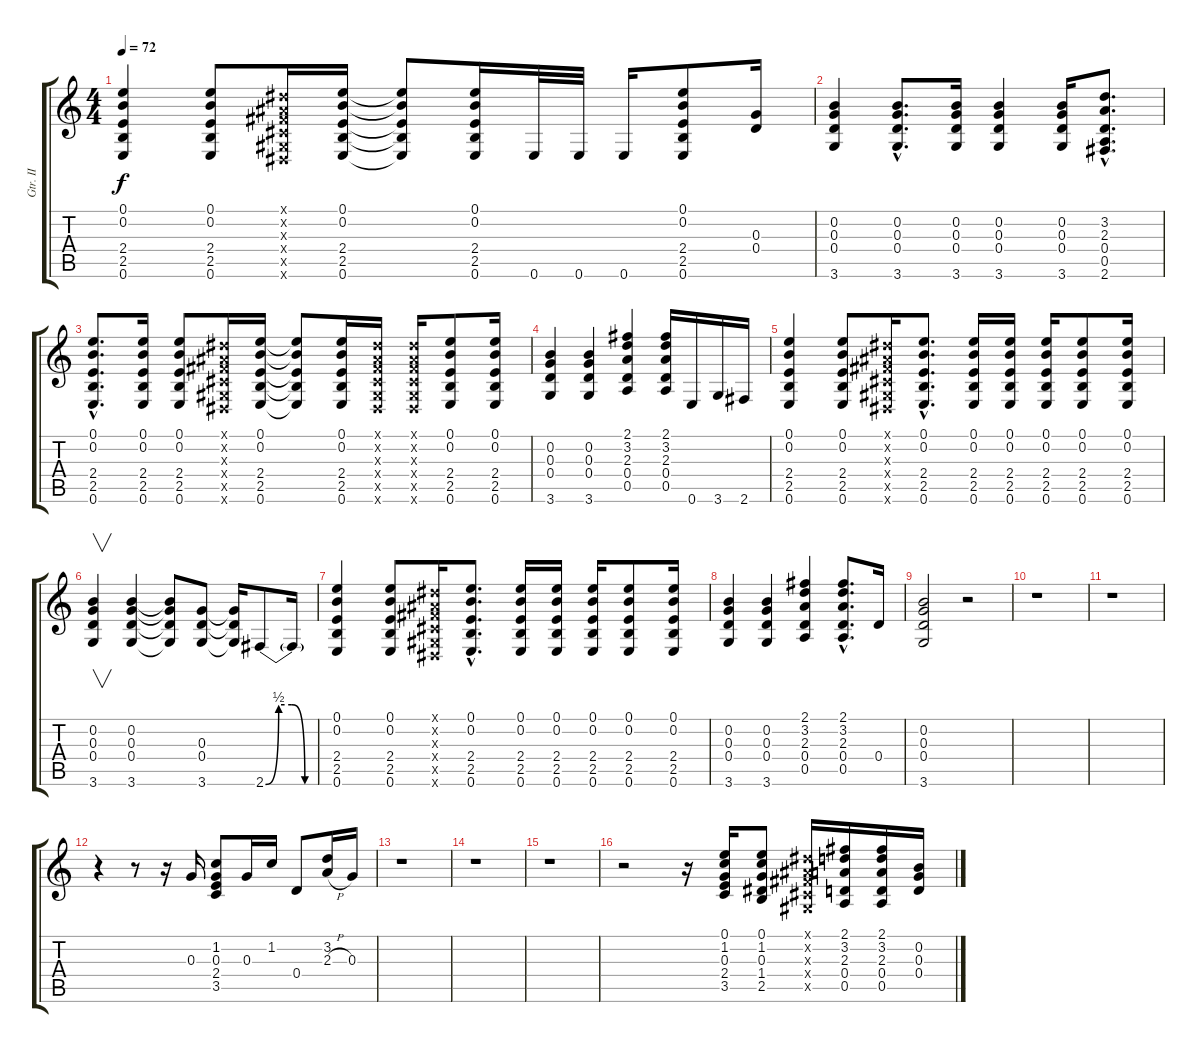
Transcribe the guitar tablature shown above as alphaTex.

\track ("Gtr. II" "Gtr. II") {instrument electricguitarclean}
\staff {score tabs}
\tuning (E4 B3 G3 D3 A2 E2) {hide}
\ts (4 4)
\tempo 72
\clef g2
\ks c
(0.1 0.2 2.4 2.5 0.6).4{dy f} (0.1 0.2 2.4 2.5 0.6).8 (-1.1{x} -1.2{x} -1.3{x} -1.4{x} -1.5{x} -1.6{x}).16 (0.1 0.2 2.4 2.5 0.6).16 (0.1{t} 0.2{t} 2.4{t} 2.5{t} 0.6{t}).8 (0.1 0.2 2.4 2.5 0.6).16 0.6.32 0.6.32 0.6.16 (0.1 0.2 2.4 2.5 0.6).8 (0.3 0.4).16 |
(0.2 0.3 0.4 3.6).4 (0.2{hac} 0.3{hac} 0.4{hac} 3.6{hac}).8{d} (0.2 0.3 0.4 3.6).16 (0.2 0.3 0.4 3.6).4 (0.2 0.3 0.4 3.6).16 (3.2{hac} 2.3{hac} 0.4{hac} 0.5{hac} 2.6{hac}).8{d} |
(0.1{hac} 0.2{hac} 2.4{hac} 2.5{hac} 0.6{hac}).8{d} (0.1 0.2 2.4 2.5 0.6).16 (0.1 0.2 2.4 2.5 0.6).8 (-1.1{x} -1.2{x} -1.3{x} -1.4{x} -1.5{x} -1.6{x}).16 (0.1 0.2 2.4 2.5 0.6).16 (0.1{t} 0.2{t} 2.4{t} 2.5{t} 0.6{t}).8 (0.1 0.2 2.4 2.5 0.6).16 (-1.1{x} -1.2{x} -1.3{x} -1.4{x} -1.5{x} -1.6{x}).16 (-1.1{x} -1.2{x} -1.3{x} -1.4{x} -1.5{x} -1.6{x}).16 (0.1 0.2 2.4 2.5 0.6).8 (0.1 0.2 2.4 2.5 0.6).16 |
(0.2 0.3 0.4 3.6).4 (0.2 0.3 0.4 3.6).4 (2.1 3.2 2.3 0.4 0.5).4 (2.1 3.2 2.3 0.4 0.5).16 0.6.16 3.6.16 2.6.16 |
(0.1 0.2 2.4 2.5 0.6).4 (0.1 0.2 2.4 2.5 0.6).8 (-1.1{x} -1.2{x} -1.3{x} -1.4{x} -1.5{x} -1.6{x}).16 (0.1{hac} 0.2{hac} 2.4{hac} 2.5{hac} 0.6{hac}).8{d} (0.1 0.2 2.4 2.5 0.6).16 (0.1 0.2 2.4 2.5 0.6).16 (0.1 0.2 2.4 2.5 0.6).16 (0.1 0.2 2.4 2.5 0.6).8 (0.1 0.2 2.4 2.5 0.6).16 |
(0.2 0.3 0.4 3.6).4{v} (0.2 0.3 0.4 3.6).4 (0.2{t} 0.3{t} 0.4{t} 3.6{t}).8 (0.3 0.4 3.6).8 (0.3{t} 0.4{t} 3.6{t}).16 2.6{be (custom 0 0 15 2 30 2 45 0 60 0)}.8 2.6{t}.16 |
(0.1 0.2 2.4 2.5 0.6).4 (0.1 0.2 2.4 2.5 0.6).8 (-1.1{x} -1.2{x} -1.3{x} -1.4{x} -1.5{x} -1.6{x}).16 (0.1{hac} 0.2{hac} 2.4{hac} 2.5{hac} 0.6{hac}).8{d} (0.1 0.2 2.4 2.5 0.6).16 (0.1 0.2 2.4 2.5 0.6).16 (0.1 0.2 2.4 2.5 0.6).16 (0.1 0.2 2.4 2.5 0.6).8 (0.1 0.2 2.4 2.5 0.6).16 |
(0.2 0.3 0.4 3.6).4 (0.2 0.3 0.4 3.6).4 (2.1 3.2 2.3 0.4 0.5).4 (2.1{hac} 3.2{hac} 2.3{hac} 0.4{hac} 0.5{hac}).8{d} 0.4.16 |
(0.2 0.3 0.4 3.6).2 r.2 |
r.1 |
r.1 |
r.4 r.8 r.16 0.3.16 (1.2 0.3 2.4 3.5).8 0.3.16 1.2.16 0.4.8 (3.2 2.3{h}).16 0.3.16 |
r.1 |
r.1 |
r.1 |
r.2 r.16 (0.1 1.2 0.3 2.4 3.5).16 (0.1 1.2 0.3 1.4 2.5).8 (-1.1{x} -1.2{x} -1.3{x} -1.4{x} -1.5{x}).16 (2.1 3.2 2.3 0.4 0.5).16 (2.1 3.2 2.3 0.4 0.5).16 (0.2 0.3 0.4).16
